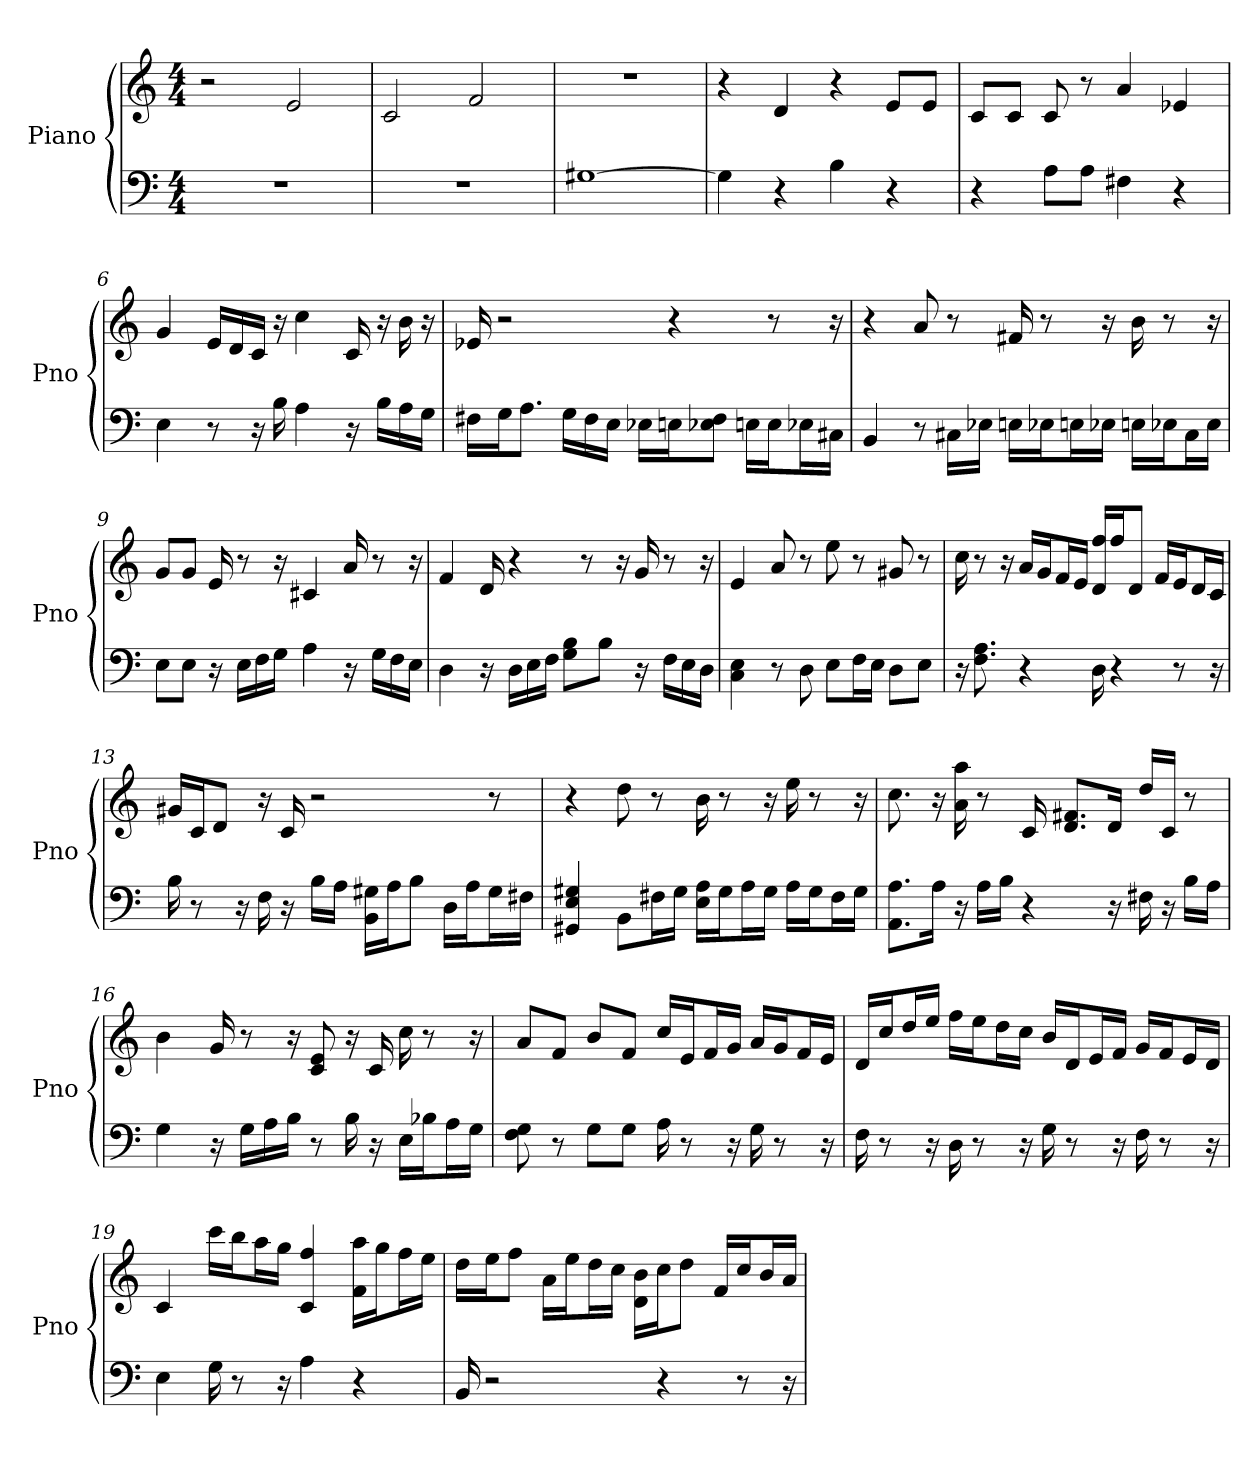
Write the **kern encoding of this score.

**kern	**kern
*part1	*part1
*staff2	*staff1
*I"Piano	*
*I'Pno	*
*clefF4	*clefG2
*k[]	*k[]
*C:	*C:
*M4/4	*M4/4
*MM115	*MM115
=1	=1
1r	2r
.	2e
=2	=2
1r	2c
.	2f
=3	=3
[1G#	1r
=4	=4
4G#]	4r
4r	4d
4B	4r
4r	8e/L
.	8e/J
=5	=5
4r	8c/L
.	8c/J
8A\L	8c
8A\J	8r
4F#	4a
4r	4e-
=6	=6
4E	4g
8r	16e/LL
.	16d/
16r	16c/JJ
16B	16r
4A	4cc
16r	16c
16B\LL	16r
16A\	16b
16G\JJ	16r
=7	=7
16F#\LL	16e-
16G\J	2r
8.A\J	.
16G\LL	.
16F#\	.
16E\JJ	.
16E-\LL	.
16E\J	4r
8F#\ 8E-\J	.
16E\LL	.
16E\J	8r
16E-\L	.
16C#\JJ	16r
=8	=8
4BB	4r
8r	8a
16C#\LL	8r
16E-\JJ	.
16E\LL	16f#
16E-\J	8r
16E\L	.
16E-\JJ	16r
16E\LL	16b
16E-\J	8r
16C#\L	.
16E-\JJ	16r
=9	=9
8E\L	8g/L
8E\J	8g/J
16r	16e
16E\LL	8r
16F\	.
16G\JJ	16r
4A	4c#
16r	16a
16G\LL	8r
16F\	.
16E\JJ	16r
=10	=10
4D	4f
16r	16d
16D\LL	4r
16E\	.
16F\JJ	.
8B\ 8G\L	.
.	8r
8B\J	.
.	16r
16r	16g
16F\LL	8r
16E\	.
16D\JJ	16r
=11	=11
4E 4C	4e
8r	8a
8D	8r
8E\L	8ee
16F\L	8r
16E\JJ	.
8D\L	8g#
8E\J	8r
=12	=12
16r	16cc
8.A 8.F	8r
.	16r
4r	16a/LL
.	16g/J
.	16f/L
.	16e/JJ
16D	16d/ 16ff/LL
4r	16ff/J
.	8d/J
.	16f/LL
8r	16e/J
.	16d/L
16r	16c/JJ
=13	=13
16B	16g#/LL
8r	16c/J
.	8d/J
16r	.
16F	16r
16r	16c
16B\LL	2r
16A\JJ	.
16BB\ 16G#\LL	.
16A\J	.
8B\J	.
16D\LL	.
16A\J	.
16G#\L	8r
16F#\JJ	.
=14	=14
4E 4G# 4GG#	4r
8BB\L	8dd
16F#\L	8r
16G#\JJ	.
16E\ 16A\LL	16b
16G#\J	8r
16A\L	.
16G#\JJ	16r
16A\LL	16ee
16G#\J	8r
16F#\L	.
16G#\JJ	16r
=15	=15
8.AA\ 8.A\L	8.cc
16A\Jk	16r
16r	16aa 16a
16A\LL	8r
16B\JJ	.
4r	16c
.	8.d/ 8.f#/L
16r	16d/Jk
16F#	16dd/LL
16r	16c/JJ
16B\LL	8r
16A\JJ	.
=16	=16
4G	4b
16r	16g
16G\LL	8r
16A\	.
16B\JJ	16r
8r	8c 8e
16B	16r
16r	16c
16E\LL	16cc
16B-\J	8r
16A\L	.
16G\JJ	16r
=17	=17
8G 8F	8a/L
8r	8f/J
8G\L	8b/L
8G\J	8f/J
16A	16cc/LL
8r	16e/J
.	16f/L
16r	16g/JJ
16G	16a/LL
8r	16g/J
.	16f/L
16r	16e/JJ
=18	=18
16F	16d/LL
8r	16cc/J
.	16dd/L
16r	16ee/JJ
16D	16ff\LL
8r	16ee\J
.	16dd\L
16r	16cc\JJ
16G	16b/LL
8r	16d/J
.	16e/L
16r	16f/JJ
16F	16g/LL
8r	16f/J
.	16e/L
16r	16d/JJ
=19	=19
4E	4c
16G	16ccc\LL
8r	16bb\J
.	16aa\L
16r	16gg\JJ
4A	4c 4ff
4r	16aa\ 16f\LL
.	16gg\J
.	16ff\L
.	16ee\JJ
=20	=20
16BB	16dd\LL
2r	16ee\J
.	8ff\J
.	16a\LL
.	16ee\J
.	16dd\L
.	16cc\JJ
.	16b\ 16d\LL
4r	16cc\J
.	8dd\J
.	16f/LL
8r	16cc/J
.	16b/L
16r	16a/JJ
=	=
*-	*-
